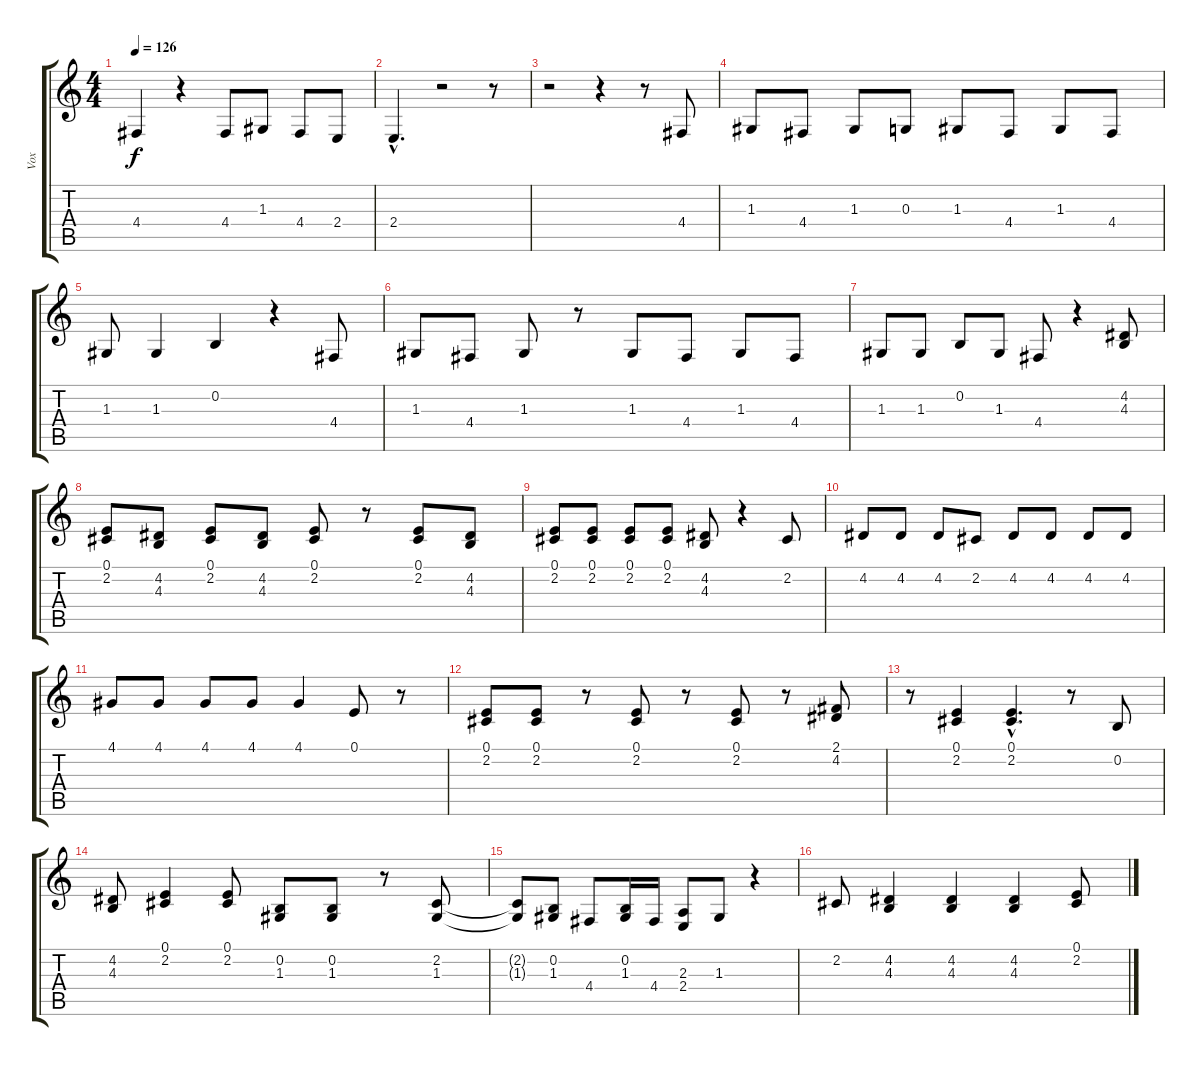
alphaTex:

\track ("Vox" "Vox") {instrument drawbarorgan}
\staff {score tabs}
\tuning (E4 B3 G3 D3 A2 E2) {hide}
\ts (4 4)
\tempo 126
\clef g2
\ks c
4.4.4{dy f} r.4 4.4.8 1.3.8 4.4.8 2.4.8 |
2.4{hac}.4{d} r.2 r.8 |
r.2 r.4 r.8 4.4.8 |
1.3.8 4.4.8 1.3.8 0.3.8 1.3.8 4.4.8 1.3.8 4.4.8 |
1.3.8 1.3.4 0.2.4 r.4 4.4.8 |
1.3.8 4.4.8 1.3.8 r.8 1.3.8 4.4.8 1.3.8 4.4.8 |
1.3.8 1.3.8 0.2.8 1.3.8 4.4.8 r.4 (4.2 4.3).8 |
(0.1 2.2).8 (4.2 4.3).8 (0.1 2.2).8 (4.2 4.3).8 (0.1 2.2).8 r.8 (0.1 2.2).8 (4.2 4.3).8 |
(0.1 2.2).8 (0.1 2.2).8 (0.1 2.2).8 (0.1 2.2).8 (4.2 4.3).8 r.4 2.2.8 |
4.2.8 4.2.8 4.2.8 2.2.8 4.2.8 4.2.8 4.2.8 4.2.8 |
4.1.8 4.1.8 4.1.8 4.1.8 4.1.4 0.1.8 r.8 |
(0.1 2.2).8 (0.1 2.2).8 r.8 (0.1 2.2).8 r.8 (0.1 2.2).8 r.8 (2.1 4.2).8 |
r.8 (0.1 2.2).4 (0.1{hac} 2.2{hac}).4{d} r.8 0.2.8 |
(4.2 4.3).8 (0.1 2.2).4 (0.1 2.2).8 (0.2 1.3).8 (0.2 1.3).8 r.8 (2.2 1.3).8 |
(2.2{t} 1.3{t}).8 (0.2 1.3).8 4.4.8 (0.2 1.3).16 4.4.16 (2.3 2.4).8 1.3.8 r.4 |
2.2.8 (4.2 4.3).4 (4.2 4.3).4 (4.2 4.3).4 (0.1 2.2).8
